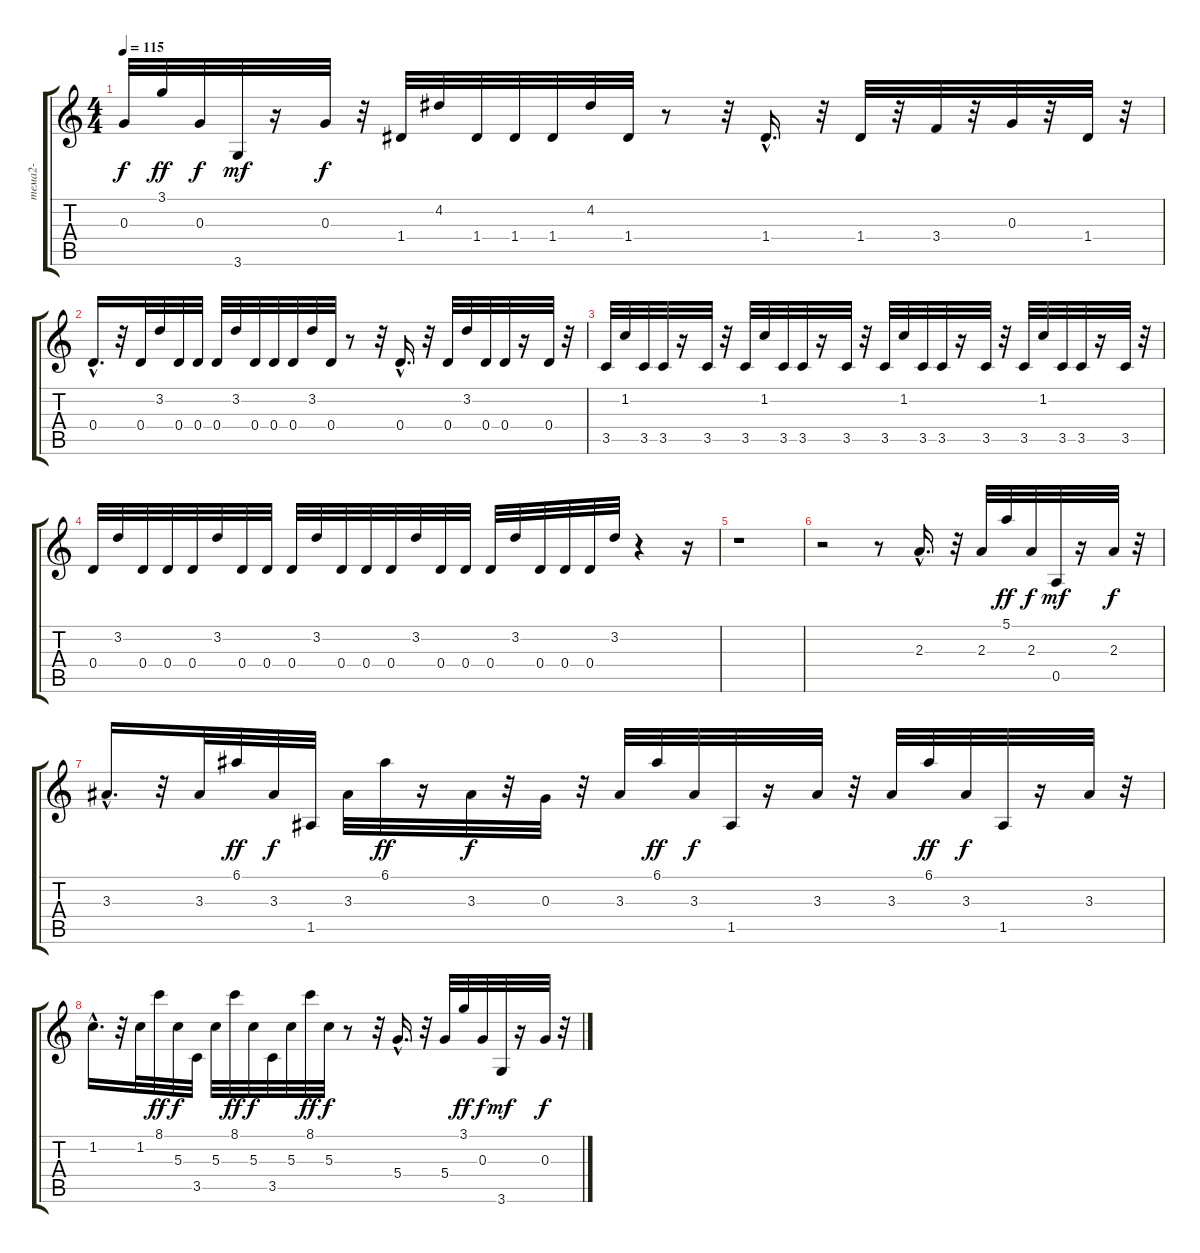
\track ("тема2-" "тема2-") {instrument distortionguitar}
\staff {score tabs}
\tuning (E4 B3 G3 D3 A2 E2) {hide}
\ts (4 4)
\tempo 115
\clef g2
\ks c
0.3.32{dy f} 3.1.32{dy ff} 0.3.32{dy f} 3.6.32{dy mf} r.16 0.3.32{dy f} r.32 1.4.32 4.2.32 1.4.32 1.4.32 1.4.32 4.2.32 1.4.32 r.8 r.32 1.4{hac}.16{d} r.32 1.4.32 r.32 3.4.32 r.32 0.3.32 r.32 1.4.32 r.32 |
0.4{hac}.16{d} r.32 0.4.32 3.2.32 0.4.32 0.4.32 0.4.32 3.2.32 0.4.32 0.4.32 0.4.32 3.2.32 0.4.32 r.8 r.32 0.4{hac}.16{d} r.32 0.4.32 3.2.32 0.4.32 0.4.32 r.16 0.4.32 r.32 |
3.5.32 1.2.32 3.5.32 3.5.32 r.16 3.5.32 r.32 3.5.32 1.2.32 3.5.32 3.5.32 r.16 3.5.32 r.32 3.5.32 1.2.32 3.5.32 3.5.32 r.16 3.5.32 r.32 3.5.32 1.2.32 3.5.32 3.5.32 r.16 3.5.32 r.32 |
0.4.32 3.2.32 0.4.32 0.4.32 0.4.32 3.2.32 0.4.32 0.4.32 0.4.32 3.2.32 0.4.32 0.4.32 0.4.32 3.2.32 0.4.32 0.4.32 0.4.32 3.2.32 0.4.32 0.4.32 0.4.32 3.2.32 r.4 r.16 |
r.1 |
r.2 r.8 2.3{hac}.16{d balance 0} r.32 2.3.32 5.1.32{dy ff} 2.3.32{dy f} 0.5.32{dy mf} r.16 2.3.32{dy f} r.32 |
3.3{hac}.16{d} r.32 3.3.32 6.1.32{dy ff} 3.3.32{dy f} 1.5.32 3.3.32 6.1.32{dy ff} r.16 3.3.32{dy f} r.32 0.3.32 r.32 3.3.32 6.1.32{dy ff} 3.3.32{dy f} 1.5.32 r.16 3.3.32 r.32 3.3.32 6.1.32{dy ff} 3.3.32{dy f} 1.5.32 r.16 3.3.32 r.32 |
1.2{hac}.16{d} r.32 1.2.32 8.1.32{dy ff} 5.3.32{dy f} 3.5.32 5.3.32 8.1.32{dy ff} 5.3.32{dy f} 3.5.32 5.3.32 8.1.32{dy ff} 5.3.32{dy f} r.8 r.32 5.4{hac}.16{d} r.32 5.4.32 3.1.32{dy ff} 0.3.32{dy f} 3.6.32{dy mf} r.16 0.3.32{dy f} r.32
